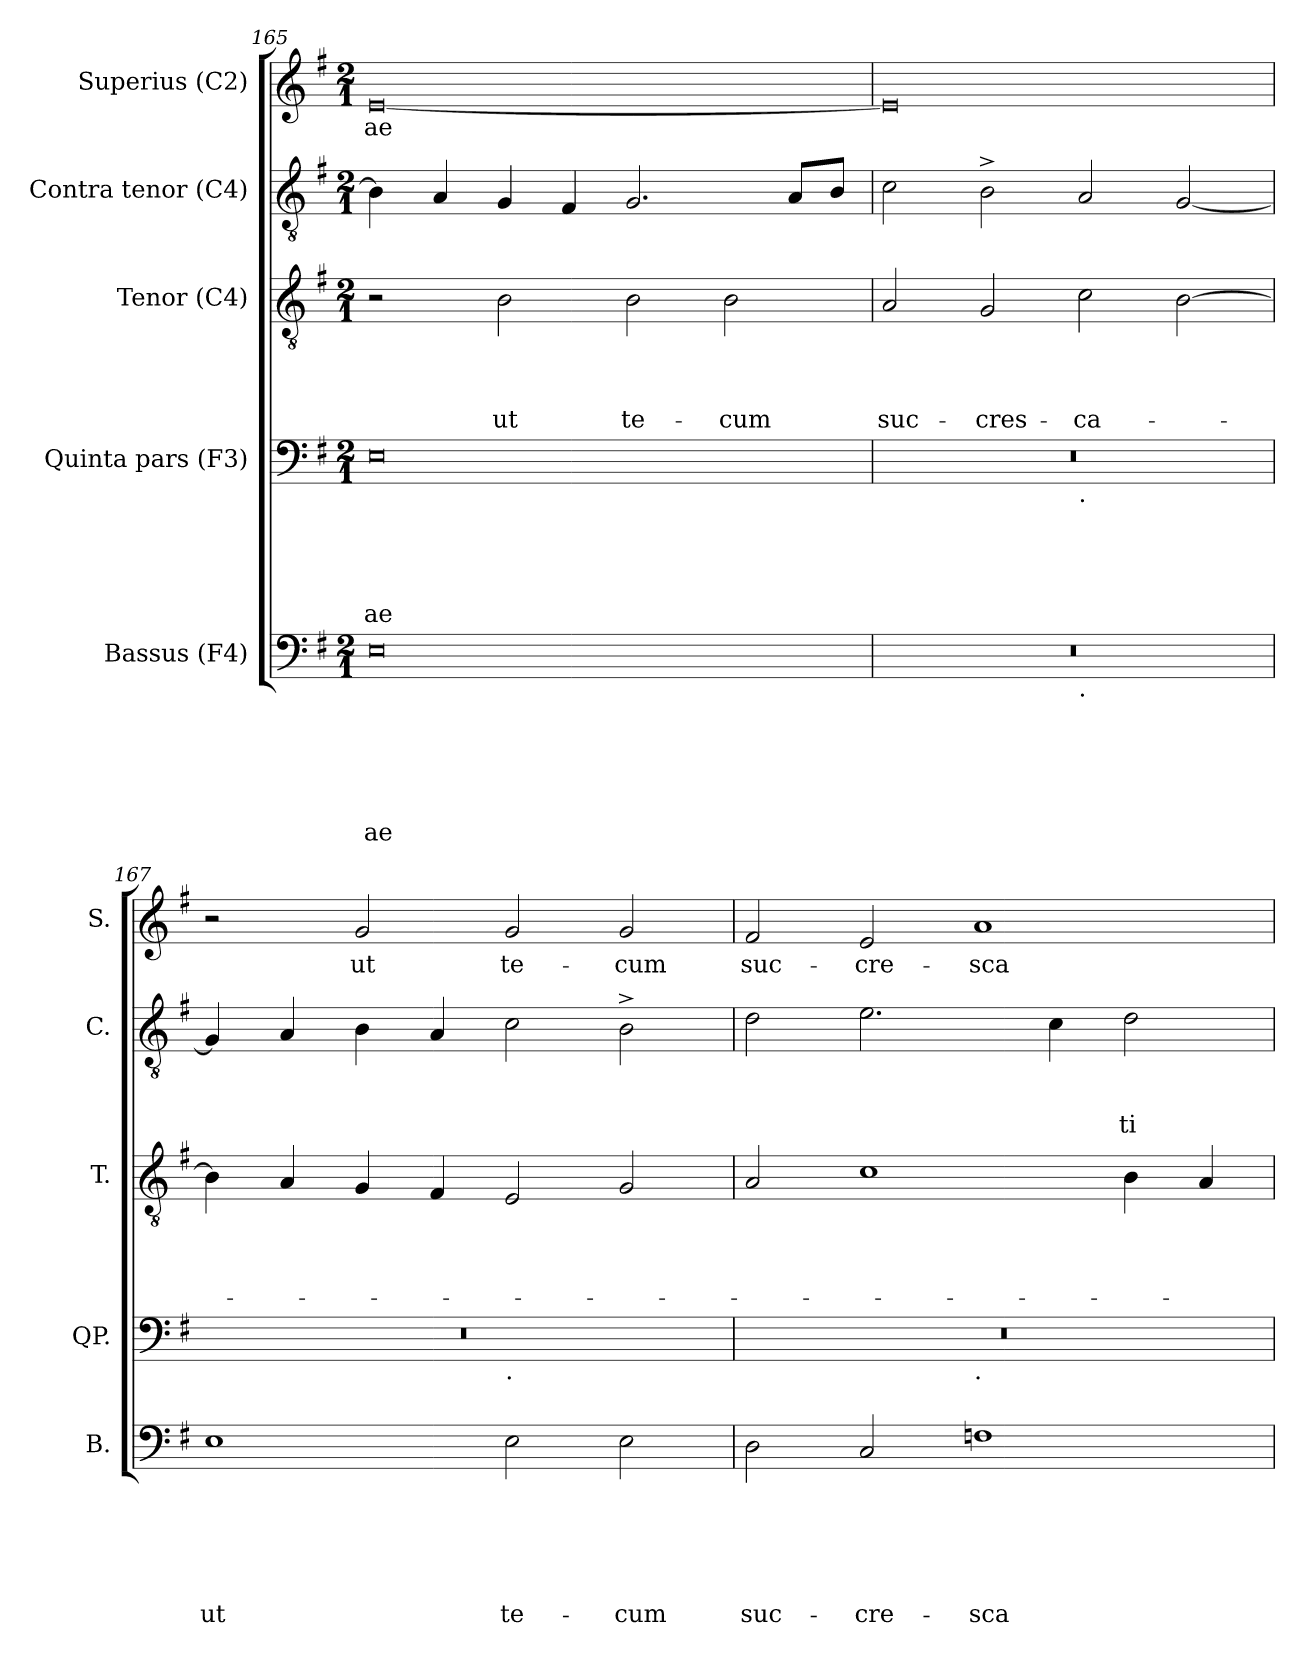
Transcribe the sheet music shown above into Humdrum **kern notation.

**kern	**text	**text	**text	**text	**text	**text	**kern	**text	**text	**text	**text	**text	**kern	**text	**text	**text	**text	**kern	**text	**text	**text	**kern	**text
*part5	*part5	*part5	*part5	*part5	*part5	*part5	*part4	*part4	*part4	*part4	*part4	*part4	*part3	*part3	*part3	*part3	*part3	*part2	*part2	*part2	*part2	*part1	*part1
*staff5	*staff5	*staff5	*staff5	*staff5	*staff5	*staff5	*staff4	*staff4	*staff4	*staff4	*staff4	*staff4	*staff3	*staff3	*staff3	*staff3	*staff3	*staff2	*staff2	*staff2	*staff2	*staff1	*staff1
*I"Bassus (F4)	*	*	*	*	*	*	*I"Quinta pars (F3)	*	*	*	*	*	*I"Tenor (C4)	*	*	*	*	*I"Contra tenor (C4)	*	*	*	*I"Superius (C2)	*
*I'B.	*	*	*	*	*	*	*I'QP.	*	*	*	*	*	*I'T.	*	*	*	*	*I'C.	*	*	*	*I'S.	*
*clefF4	*	*	*	*	*	*	*clefF4	*	*	*	*	*	*clefGv2	*	*	*	*	*clefGv2	*	*	*	*clefG2	*
*k[f#]	*	*	*	*	*	*	*k[f#]	*	*	*	*	*	*k[f#]	*	*	*	*	*k[f#]	*	*	*	*k[f#]	*
*G:	*	*	*	*	*	*	*G:	*	*	*	*	*	*G:	*	*	*	*	*G:	*	*	*	*G:	*
*M2/1	*	*	*	*	*	*	*M2/1	*	*	*	*	*	*M2/1	*	*	*	*	*M2/1	*	*	*	*M2/1	*
=165	=165	=165	=165	=165	=165	=165	=165	=165	=165	=165	=165	=165	=165	=165	=165	=165	=165	=165	=165	=165	=165	=165	=165
!	!	!	!	!	!	!LO:LY:b:rj	!	!	!	!	!	!LO:LY:b:rj	!	!	!	!	!	!	!	!	!	!	!LO:LY:b
0E	.	.	.	.	.	-ae	0E	.	.	.	.	-ae	2r	.	.	.	.	4B\]	.	.	.	[<0e	-ae
.	.	.	.	.	.	.	.	.	.	.	.	.	.	.	.	.	.	4A/	.	.	.	.	.
!	!	!	!	!	!	!	!	!	!	!	!	!	!	!	!	!	!LO:LY:b	!	!	!	!	!	!
.	.	.	.	.	.	.	.	.	.	.	.	.	2B\	.	.	.	ut	4G/	.	.	.	.	.
.	.	.	.	.	.	.	.	.	.	.	.	.	.	.	.	.	.	4F#/	.	.	.	.	.
!	!	!	!	!	!	!	!	!	!	!	!	!	!	!	!	!	!LO:LY:b	!	!	!	!	!	!
.	.	.	.	.	.	.	.	.	.	.	.	.	2B\	.	.	.	te-	2.G/	.	.	.	.	.
!	!	!	!	!	!	!	!	!	!	!	!	!	!	!	!	!	!LO:LY:b	!	!	!	!	!	!
.	.	.	.	.	.	.	.	.	.	.	.	.	2B\	.	.	.	-cum	.	.	.	.	.	.
.	.	.	.	.	.	.	.	.	.	.	.	.	.	.	.	.	.	8A/L	.	.	.	.	.
.	.	.	.	.	.	.	.	.	.	.	.	.	.	.	.	.	.	8B/J	.	.	.	.	.
=166	=166	=166	=166	=166	=166	=166	=166	=166	=166	=166	=166	=166	=166	=166	=166	=166	=166	=166	=166	=166	=166	=166	=166
!	!	!	!	!	!	!	!	!	!	!	!	!	!	!	!	!	!LO:LY:b	!	!	!	!	!	!
*^	*	*	*	*	*	*	*^	*	*	*	*	*	*	*	*	*	*	*	*	*	*	*	*
0r	1ryy	.	.	.	.	.	.	0r	1ryy	.	.	.	.	.	2A/	.	.	.	suc-	2c\	.	.	.	0e]	.
!	!	!	!	!	!	!	!	!	!	!	!	!	!	!	!	!	!	!	!LO:LY:b	!	!	!	!	!	!
.	.	.	.	.	.	.	.	.	.	.	.	.	.	.	2G/	.	.	.	-cres-	2B^>\	.	.	.	.	.
!	!	!	!	!	!	!	!	!	!LO:TX:b:t=.	!	!	!	!	!	!	!	!	!	!	!	!	!	!	!	!
!	!LO:TX:b:t=.	!	!	!	!	!	!	!	!	!	!	!	!	!	!	!	!	!	!	!	!	!	!	!	!
!	!	!	!	!	!	!	!	!	!	!	!	!	!	!	!	!	!	!	!LO:LY:b	!	!	!	!	!	!
.	1ryy	.	.	.	.	.	.	.	1ryy	.	.	.	.	.	2c\	.	.	.	-ca-	2A/	.	.	.	.	.
.	.	.	.	.	.	.	.	.	.	.	.	.	.	.	[>2B\	.	.	.	.	[<2G/	.	.	.	.	.
=167	=167	=167	=167	=167	=167	=167	=167	=167	=167	=167	=167	=167	=167	=167	=167	=167	=167	=167	=167	=167	=167	=167	=167	=167	=167
!	!	!	!	!	!	!	!LO:LY:b	!	!	!	!	!	!	!	!	!	!	!	!	!	!	!	!	!	!
*v	*v	*	*	*	*	*	*	*	*	*	*	*	*	*	*	*	*	*	*	*	*	*	*	*	*
1E	.	.	.	.	.	ut	0r	1ryy	.	.	.	.	.	4B\]	.	.	.	.	4G/]	.	.	.	2r	.
.	.	.	.	.	.	.	.	.	.	.	.	.	.	4A/	.	.	.	.	4A/	.	.	.	.	.
!	!	!	!	!	!	!	!	!	!	!	!	!	!	!	!	!	!	!	!	!	!	!	!	!LO:LY:b
.	.	.	.	.	.	.	.	.	.	.	.	.	.	4G/	.	.	.	.	4B\	.	.	.	2g/	ut
.	.	.	.	.	.	.	.	.	.	.	.	.	.	4F#/	.	.	.	.	4A/	.	.	.	.	.
!	!	!	!	!	!	!	!	!LO:TX:b:t=.	!	!	!	!	!	!	!	!	!	!	!	!	!	!	!	!
!	!	!	!	!	!	!LO:LY:b	!	!	!	!	!	!	!	!	!	!	!	!	!	!	!	!	!	!LO:LY:b
2E\	.	.	.	.	.	te-	.	1ryy	.	.	.	.	.	2E/	.	.	.	.	2c\	.	.	.	2g/	te-
!	!	!	!	!	!	!LO:LY:b	!	!	!	!	!	!	!	!	!	!	!	!	!	!	!	!	!	!LO:LY:b
2E\	.	.	.	.	.	-cum	.	.	.	.	.	.	.	2G/	.	.	.	.	2B^>\	.	.	.	2g/	-cum
!!LO:LB:g=z
=168	=168	=168	=168	=168	=168	=168	=168	=168	=168	=168	=168	=168	=168	=168	=168	=168	=168	=168	=168	=168	=168	=168	=168	=168
!	!	!	!	!	!	!LO:LY:b	!	!	!	!	!	!	!	!	!	!	!	!	!	!	!	!	!	!LO:LY:b
2D\	.	.	.	.	.	suc-	0r	1ryy	.	.	.	.	.	2A/	.	.	.	.	2d\	.	.	.	2f#/	suc-
!	!	!	!	!	!	!LO:LY:b	!	!	!	!	!	!	!	!	!	!	!	!	!	!	!	!	!	!LO:LY:b
2C/	.	.	.	.	.	-cre-	.	.	.	.	.	.	.	1c	.	.	.	.	2.e\	.	.	.	2e/	-cre-
!	!	!	!	!	!	!	!	!LO:TX:b:t=.	!	!	!	!	!	!	!	!	!	!	!	!	!	!	!	!
!	!	!	!	!	!	!LO:LY:b	!	!	!	!	!	!	!	!	!	!	!	!	!	!	!	!	!	!LO:LY:b
1F	.	.	.	.	.	-sca-	.	1ryy	.	.	.	.	.	.	.	.	.	.	.	.	.	.	1a	-sca-
.	.	.	.	.	.	.	.	.	.	.	.	.	.	.	.	.	.	.	4c\	.	.	.	.	.
!	!	!	!	!	!	!	!	!	!	!	!	!	!	!	!	!	!	!	!	!	!	!LO:LY:b	!	!
.	.	.	.	.	.	.	.	.	.	.	.	.	.	4B\	.	.	.	.	2d\	.	.	-ti-	.	.
.	.	.	.	.	.	.	.	.	.	.	.	.	.	4A/	.	.	.	.	.	.	.	.	.	.
*	*	*	*	*	*	*	*v	*v	*	*	*	*	*	*	*	*	*	*	*	*	*	*	*	*
=	=	=	=	=	=	=	=	=	=	=	=	=	=	=	=	=	=	=	=	=	=	=	=
*-	*-	*-	*-	*-	*-	*-	*-	*-	*-	*-	*-	*-	*-	*-	*-	*-	*-	*-	*-	*-	*-	*-	*-
